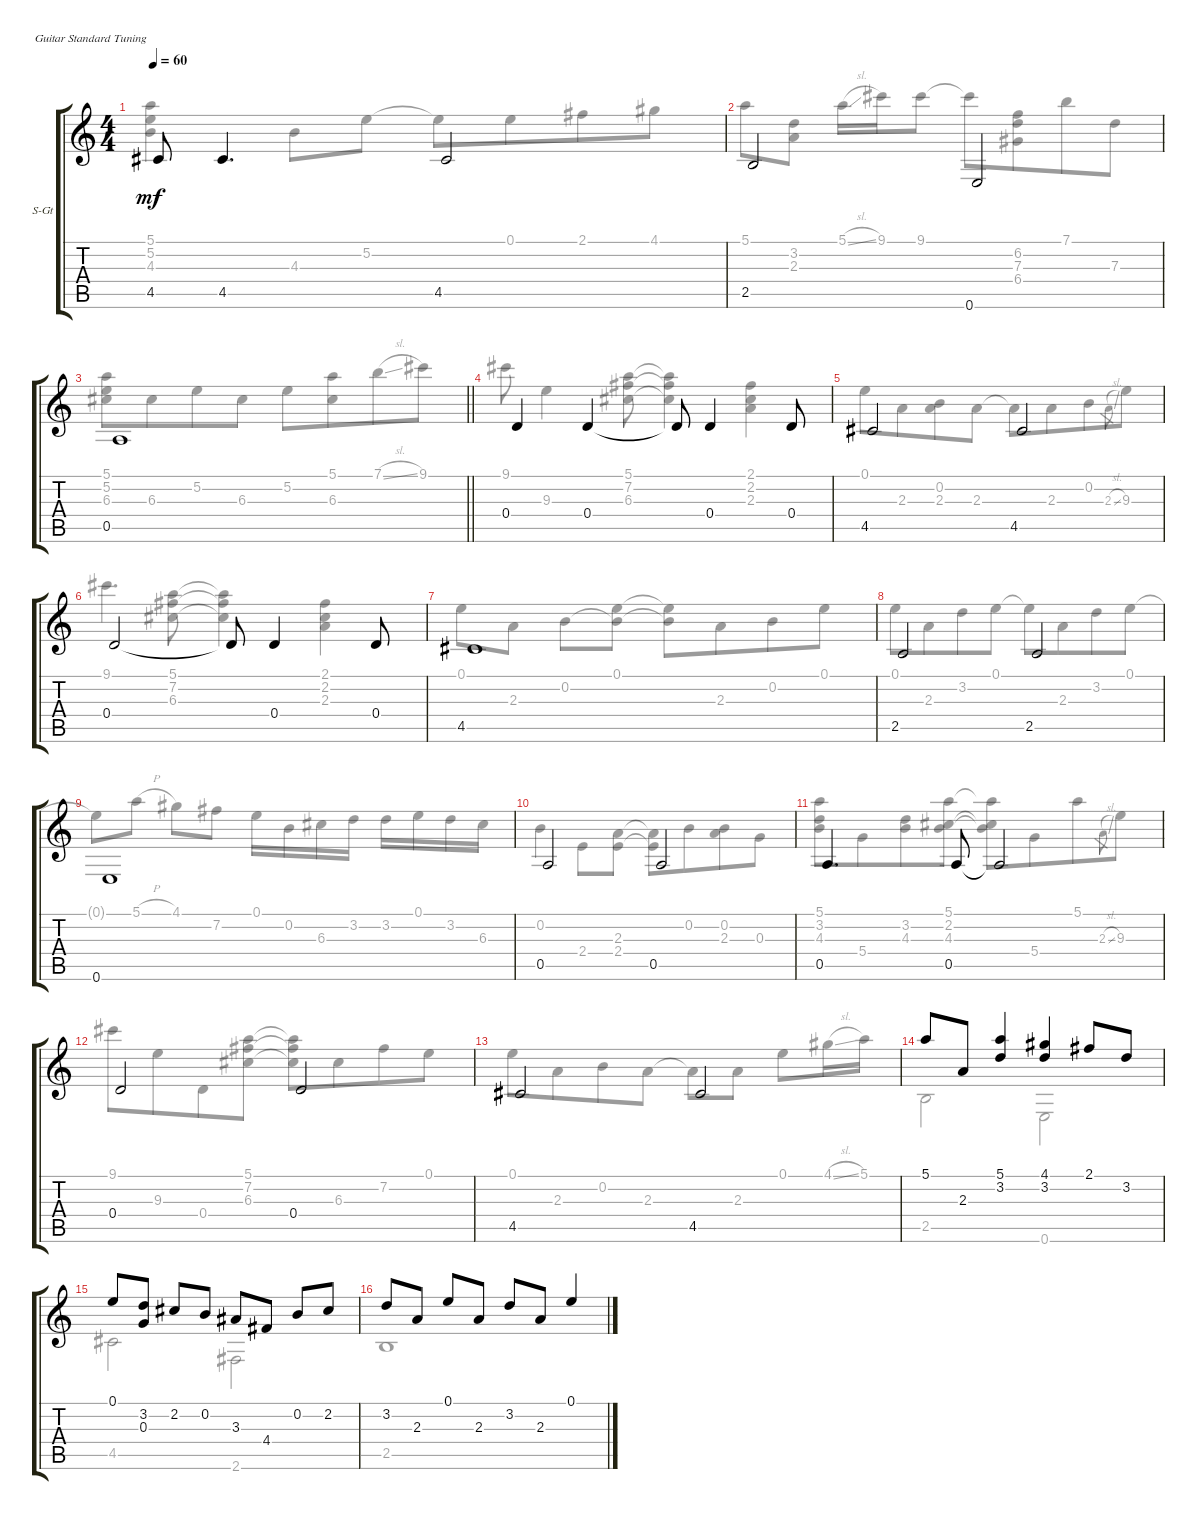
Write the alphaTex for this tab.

\defaultSystemsLayout 4
\bracketExtendMode groupsimilarinstruments
\firstSystemTrackNameOrientation horizontal
\otherSystemsTrackNameOrientation horizontal
\track ("Steel Guitar" "S-Gt") {instrument acousticguitarsteel}
\staff {score tabs}
\tuning (E4 B3 G3 D3 A2 E2)
\voice
\ts (4 4)
\tempo 60
\clef g2
\ks c
4.5.8{dy mf} 4.5.4{d} 4.5.2 |
2.5.2 0.6.2 |
\barLineRight lightlight
0.5.1 |
0.4.4 0.4.4 0.4{t}.8 0.4.4 0.4.8 |
4.5.2 4.5.2 |
0.4.2 0.4{t}.8 0.4.4 0.4.8 |
4.5.1 |
2.5.2 2.5.2 |
0.6.1 |
0.5.2 0.5.2 |
0.5.4{d} 0.5.8 0.5{t}.2 |
0.4.2 0.4.2 |
4.5.2 4.5.2 |
5.1.8 2.3.8 (5.1 3.2).4 (3.2 4.1).4 2.1.8 3.2.8 |
0.1.8 (3.2 0.3).8 2.2.8 0.2.8 3.3.8 4.4.8 0.2.8 2.2.8 |
3.2.8 2.3.8 0.1.8 2.3.8 3.2.8 2.3.8 0.1.4
\voice
\clef g2
\ottava regular
\simile none
\ks c
(5.1 5.2 4.3).4{dy mf} 4.3.8 5.2.8 5.2{t}.8{beam merge} 0.1.8{beam merge} 2.1.8{beam merge} 4.1.8 |
5.1.8 (3.2 2.3).8 5.1{sl}.16 9.1.16 9.1.8 9.1{t}.8{beam merge} (6.2 7.3 6.4).8{beam merge} 7.1.8{beam merge} 7.3.8 |
\barLineRight lightlight
(6.3 5.2 5.1).8{beam merge} 6.3.8{beam merge} 5.2.8{beam merge} 6.3.8 5.2.8{beam merge} (5.1 6.3).8{beam merge} 7.1{sl}.8{beam merge} 9.1.8 |
9.1.8 9.3.4 (6.3 7.2 5.1).8 (5.1{t} 7.2{t} 6.3{t}).4 (2.3 2.2 2.1).4 |
0.1.8{beam merge} 2.3.8{beam merge} (2.3 0.2).8{beam merge} 2.3.8 2.3{t}.8{beam merge} 2.3.8{beam merge} 0.2.8{beam merge} 2.3{sl}.8{gr beam merge} 9.3.8 |
9.1.4{d} (5.1 7.2 6.3).8 (6.3{t} 7.2{t} 5.1{t}).4 (2.3 2.2 2.1).4 |
0.1.8 2.3.8 0.2.8 (0.1 0.2{t}).8 (0.2{t} 0.1{t}).8{beam merge} 2.3.8{beam merge} 0.2.8{beam merge} 0.1.8 |
0.1.8{beam merge} 2.3.8{beam merge} 3.2.8{beam merge} 0.1.8 0.1{t}.8{beam merge} 2.3.8{beam merge} 3.2.8{beam merge} 0.1.8 |
0.1{t}.8 5.1{h}.8 4.1.8 7.2.8 0.1.16 0.2.16 6.3.16 3.2.16 3.2.16 0.1.16 3.2.16 6.3.16 |
0.2.4 2.4.8 (2.4 2.3).8 (2.3{t} 2.4{t}).8{beam merge} 0.2.8{beam merge} (0.2 2.3).8{beam merge} 0.3.8 |
(4.3 3.2 5.1).8{beam merge} 5.4.8{beam merge} (4.3 3.2).8{beam merge} (4.3 2.2 5.1).8 (5.1{t} 2.2{t} 4.3{t}).8{beam merge} 5.4.8{beam merge} 5.1.8{beam merge} 2.3{sl}.8{gr beam merge} 9.3.8 |
9.1.8{beam merge} 9.3.8{beam merge} 0.4.8{beam merge} (6.3 7.2 5.1).8 (5.1{t} 7.2{t} 6.3{t}).8{beam merge} 6.3.8{beam merge} 7.2.8{beam merge} 0.1.8 |
0.1.8{beam merge} 2.3.8{beam merge} 0.2.8{beam merge} 2.3.8 2.3{t}.8 2.3.8 0.1.8 4.1{sl}.16 5.1.16 |
2.5.2 0.6.2 |
4.5.2 2.6.2 |
2.5.1
